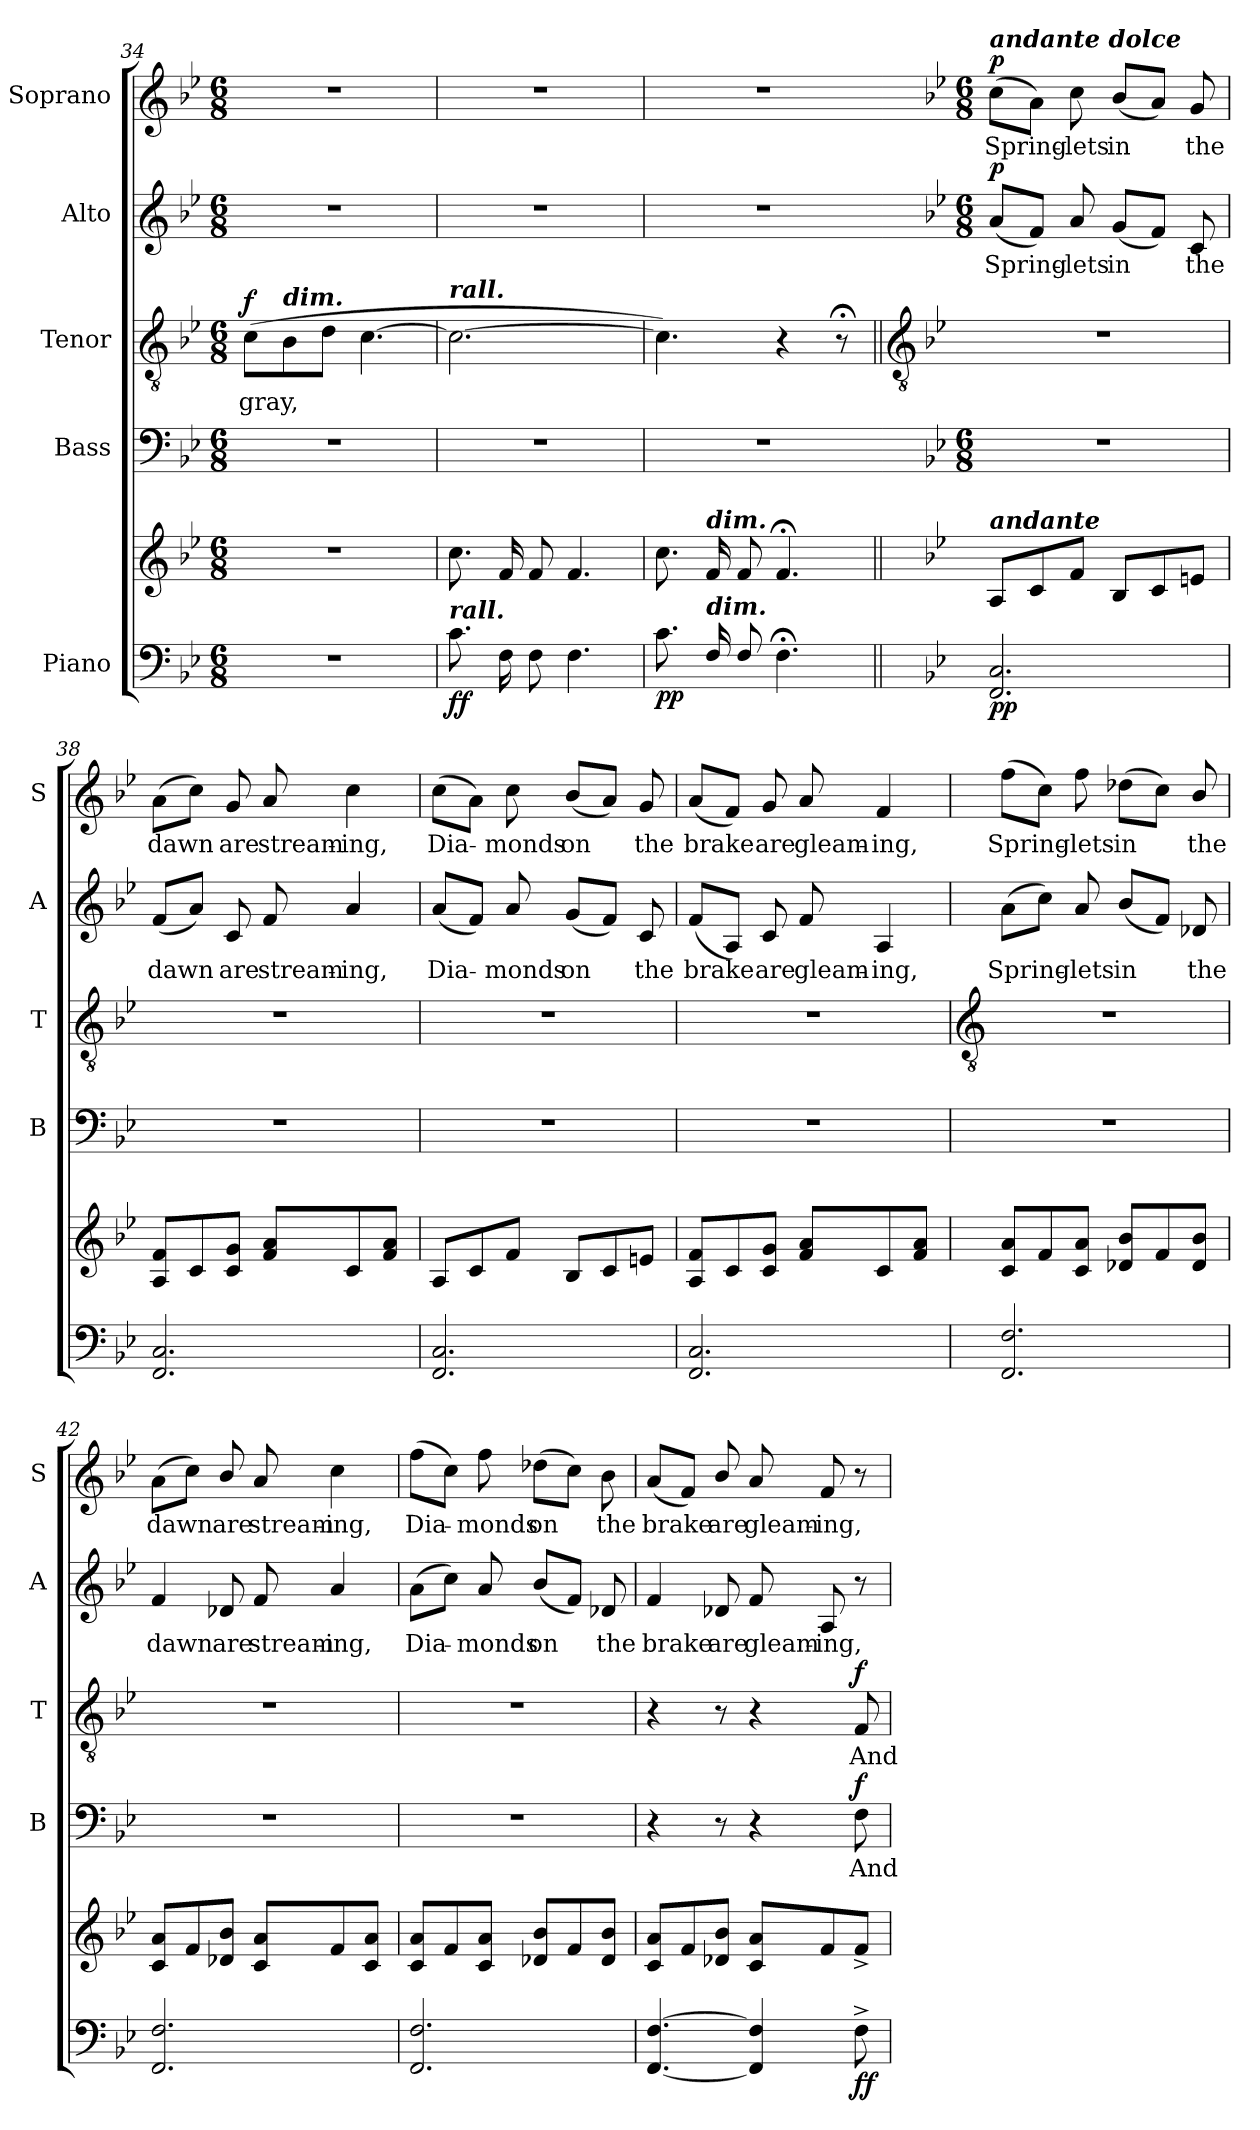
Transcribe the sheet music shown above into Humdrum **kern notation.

**kern	**kern	**dynam	**kern	**text	**dynam	**kern	**text	**dynam	**kern	**text	**dynam	**kern	**text	**dynam
*part5	*part5	*part5	*part4	*part4	*part4	*part3	*part3	*part3	*part2	*part2	*part2	*part1	*part1	*part1
*staff6	*staff5	*staff5/6	*staff4	*staff4	*staff4	*staff3	*staff3	*staff3	*staff2	*staff2	*staff2	*staff1	*staff1	*staff1
*I"Piano	*	*	*I"Bass	*	*	*I"Tenor	*	*	*I"Alto	*	*	*I"Soprano	*	*
*	*	*	*I'B	*	*	*I'T	*	*	*I'A	*	*	*I'S	*	*
*clefF4	*clefG2	*	*clefF4	*	*	*clefGv2	*	*	*clefG2	*	*	*clefG2	*	*
*k[b-e-]	*k[b-e-]	*	*k[b-e-]	*	*	*k[b-e-]	*	*	*k[b-e-]	*	*	*k[b-e-]	*	*
*B-:	*B-:	*	*B-:	*	*	*B-:	*	*	*B-:	*	*	*B-:	*	*
*M6/8	*M6/8	*	*M6/8	*	*	*M6/8	*	*	*M6/8	*	*	*M6/8	*	*
=34	=34	=34	=34	=34	=34	=34	=34	=34	=34	=34	=34	=34	=34	=34
!LO:N:vis=1	!LO:N:vis=1	!	!	!	!	!	!LO:LY:b	!LO:DY:b	!	!	!	!	!	!
2.r	2.r	.	2.r	.	.	(>8cL	gray,	f	2.r	.	.	2.r	.	.
!	!	!	!	!	!	!LO:TX:a:Bi:t=dim.	!	!	!	!	!	!	!	!
.	.	.	.	.	.	8B-	.	.	.	.	.	.	.	.
.	.	.	.	.	.	8dJ	.	.	.	.	.	.	.	.
.	.	.	.	.	.	[4.c	.	.	.	.	.	.	.	.
=35	=35	=35	=35	=35	=35	=35	=35	=35	=35	=35	=35	=35	=35	=35
!	!	!	!	!	!	!LO:TX:a:Bi:t=rall.	!	!	!	!	!	!	!	!
!LO:TX:a:Bi:t=rall.	!	!	!	!	!	!	!	!	!	!	!	!	!	!
!	!	!LO:DY:b=2	!	!	!	!	!	!	!	!	!	!	!	!
!	!	!LO:DY:n=1:b	!	!	!	!	!	!	!	!	!	!	!	!
8.cL	8.ccL	f f	2.r	.	.	2.c_	.	.	2.r	.	.	2.r	.	.
16FL	16fL	.	.	.	.	.	.	.	.	.	.	.	.	.
8FJ	8fJ	.	.	.	.	.	.	.	.	.	.	.	.	.
4.F	4.f	.	.	.	.	.	.	.	.	.	.	.	.	.
=36	=36	=36	=36	=36	=36	=36	=36	=36	=36	=36	=36	=36	=36	=36
!	!	!LO:DY:b=2	!	!	!	!	!	!	!	!	!	!	!	!
!	!	!LO:DY:n=1:b	!	!	!	!	!	!	!	!	!	!	!	!
8.c\L	8.ccL	p p	2.r	.	.	4.c])	.	.	2.r	.	.	2.r	.	.
!	!LO:TX:a:Bi:t=dim.	!	!	!	!	!	!	!	!	!	!	!	!	!
!LO:TX:a:Bi:t=dim.	!	!	!	!	!	!	!	!	!	!	!	!	!	!
16F/L	16fL	.	.	.	.	.	.	.	.	.	.	.	.	.
8F/J	8fJ	.	.	.	.	.	.	.	.	.	.	.	.	.
4.F;<	4.f;<	.	.	.	.	4r	.	.	.	.	.	.	.	.
.	.	.	.	.	.	8r;<	.	.	.	.	.	.	.	.
!!LO:LB:g=z
=37||	=37||	=37	=37	=37	=37	=37||	=37	=37	=37	=37	=37	=37	=37	=37
*	*	*	*	*	*	*clefGv2	*	*	*	*	*	*	*	*
*	*	*	*k[b-e-]	*	*	*	*	*	*k[b-e-]	*	*	*k[b-e-]	*	*
*	*	*	*B-:	*	*	*	*	*	*B-:	*	*	*B-:	*	*
*	*	*	*M6/8	*	*	*	*	*	*M6/8	*	*	*M6/8	*	*
!	!	!	!	!	!	!	!	!	!	!	!	!LO:TX:a:Bi:t=andante dolce	!	!
!	!LO:TX:a:Bi:t=andante	!	!	!	!	!	!	!	!	!	!	!	!	!
!	!	!LO:DY:b=2	!LO:N:vis=1	!	!	!LO:N:vis=1	!	!	!	!LO:LY:b	!	!	!LO:LY:b	!
!	!	!LO:DY:n=1:b	!	!	!	!	!	!	!	!	!LO:DY:b	!	!	!LO:DY:b
2.FF 2.C	8AL	p p	2.r	.	.	2.r	.	.	(<8aL	Spring-	p	(>8ccL	Spring-	p
.	8c	.	.	.	.	.	.	.	8fJ)	.	.	8aJ)	.	.
!	!	!	!	!	!	!	!	!	!	!LO:LY:b	!	!	!LO:LY:b	!
.	8fJ	.	.	.	.	.	.	.	8a	lets	.	8cc	lets	.
!	!	!	!	!	!	!	!	!	!	!LO:LY:b	!	!	!LO:LY:b	!
.	8B-L	.	.	.	.	.	.	.	(<8gL	in	.	(<8b-L	in	.
.	8c	.	.	.	.	.	.	.	8fJ)	.	.	8aJ)	.	.
!	!	!	!	!	!	!	!	!	!	!LO:LY:b	!	!	!LO:LY:b	!
.	8enJ	.	.	.	.	.	.	.	8c	the	.	8g	the	.
=38	=38	=38	=38	=38	=38	=38	=38	=38	=38	=38	=38	=38	=38	=38
!	!	!	!LO:N:vis=1	!	!	!LO:N:vis=1	!	!	!	!LO:LY:b	!	!	!LO:LY:b	!
2.FF 2.C	8A 8fL	.	2.r	.	.	2.r	.	.	(<8fL	dawn	.	(>8aL	dawn	.
.	8c	.	.	.	.	.	.	.	8aJ)	.	.	8ccJ)	.	.
!	!	!	!	!	!	!	!	!	!	!LO:LY:b	!	!	!LO:LY:b	!
.	8c 8gJ	.	.	.	.	.	.	.	8c	are	.	8g	are	.
!	!	!	!	!	!	!	!	!	!	!LO:LY:b	!	!	!LO:LY:b	!
.	8f 8aL	.	.	.	.	.	.	.	8f	stream-	.	8a	stream-	.
!	!	!	!	!	!	!	!	!	!	!LO:LY:b	!	!	!LO:LY:b	!
.	8c	.	.	.	.	.	.	.	4a	-ing,	.	4cc	-ing,	.
.	8f 8aJ	.	.	.	.	.	.	.	.	.	.	.	.	.
=39	=39	=39	=39	=39	=39	=39	=39	=39	=39	=39	=39	=39	=39	=39
!	!	!	!LO:N:vis=1	!	!	!LO:N:vis=1	!	!	!	!LO:LY:b	!	!	!LO:LY:b	!
2.FF 2.C	8AL	.	2.r	.	.	2.r	.	.	(<8aL	Dia-	.	(>8ccL	Dia-	.
.	8c	.	.	.	.	.	.	.	8fJ)	.	.	8aJ)	.	.
!	!	!	!	!	!	!	!	!	!	!LO:LY:b	!	!	!LO:LY:b	!
.	8fJ	.	.	.	.	.	.	.	8a	monds	.	8cc	monds	.
!	!	!	!	!	!	!	!	!	!	!LO:LY:b	!	!	!LO:LY:b	!
.	8B-L	.	.	.	.	.	.	.	(<8gL	on	.	(<8b-L	on	.
.	8c	.	.	.	.	.	.	.	8fJ)	.	.	8aJ)	.	.
!	!	!	!	!	!	!	!	!	!	!LO:LY:b	!	!	!LO:LY:b	!
.	8enJ	.	.	.	.	.	.	.	8c	the	.	8g	the	.
=40	=40	=40	=40	=40	=40	=40	=40	=40	=40	=40	=40	=40	=40	=40
!	!	!	!LO:N:vis=1	!	!	!LO:N:vis=1	!	!	!	!LO:LY:b	!	!	!LO:LY:b	!
2.FF 2.C	8A 8fL	.	2.r	.	.	2.r	.	.	(8fL	brake	.	(<8aL	brake	.
.	8c	.	.	.	.	.	.	.	8AJ)	.	.	8fJ)	.	.
!	!	!	!	!	!	!	!	!	!	!LO:LY:b	!	!	!LO:LY:b	!
.	8c 8gJ	.	.	.	.	.	.	.	8c	are	.	8g	are	.
!	!	!	!	!	!	!	!	!	!	!LO:LY:b	!	!	!LO:LY:b	!
.	8f 8aL	.	.	.	.	.	.	.	8f	gleam-	.	8a	gleam-	.
!	!	!	!	!	!	!	!	!	!	!LO:LY:b	!	!	!LO:LY:b	!
.	8c	.	.	.	.	.	.	.	4A	-ing,	.	4f	-ing,	.
.	8f 8aJ	.	.	.	.	.	.	.	.	.	.	.	.	.
!!LO:LB:g=z
=41	=41	=41	=41	=41	=41	=41	=41	=41	=41	=41	=41	=41	=41	=41
*	*	*	*	*	*	*clefGv2	*	*	*	*	*	*	*	*
!	!	!	!LO:N:vis=1	!	!	!LO:N:vis=1	!	!	!	!LO:LY:b	!	!	!LO:LY:b	!
2.FF 2.F	8c 8aL	.	2.r	.	.	2.r	.	.	(>8aL	Spring-	.	(>8ffL	Spring-	.
.	8f	.	.	.	.	.	.	.	8ccJ)	.	.	8ccJ)	.	.
!	!	!	!	!	!	!	!	!	!	!LO:LY:b	!	!	!LO:LY:b	!
.	8c 8aJ	.	.	.	.	.	.	.	8a	lets	.	8ff	lets	.
!	!	!	!	!	!	!	!	!	!	!LO:LY:b	!	!	!LO:LY:b	!
.	8d-X 8b-L	.	.	.	.	.	.	.	(<8b-L	in	.	(>8dd-XL	in	.
.	8f	.	.	.	.	.	.	.	8fJ)	.	.	8ccJ)	.	.
!	!	!	!	!	!	!	!	!	!	!LO:LY:b	!	!	!LO:LY:b	!
.	8d- 8b-J	.	.	.	.	.	.	.	8d-X/	the	.	8b-/	the	.
=42	=42	=42	=42	=42	=42	=42	=42	=42	=42	=42	=42	=42	=42	=42
!	!	!	!LO:N:vis=1	!	!	!LO:N:vis=1	!	!	!	!LO:LY:b	!	!	!LO:LY:b	!
2.FF 2.F	8c 8aL	.	2.r	.	.	2.r	.	.	4f	dawn	.	(>8aL	dawn	.
.	8f	.	.	.	.	.	.	.	.	.	.	8ccJ)	.	.
!	!	!	!	!	!	!	!	!	!	!LO:LY:b	!	!	!LO:LY:b	!
.	8d-X 8b-J	.	.	.	.	.	.	.	8d-X/	are	.	8b-/	are	.
!	!	!	!	!	!	!	!	!	!	!LO:LY:b	!	!	!LO:LY:b	!
.	8c 8aL	.	.	.	.	.	.	.	8f	stream-	.	8a	stream-	.
!	!	!	!	!	!	!	!	!	!	!LO:LY:b	!	!	!LO:LY:b	!
.	8f	.	.	.	.	.	.	.	4a	-ing,	.	4cc	-ing,	.
.	8c 8aJ	.	.	.	.	.	.	.	.	.	.	.	.	.
=43	=43	=43	=43	=43	=43	=43	=43	=43	=43	=43	=43	=43	=43	=43
!	!	!	!LO:N:vis=1	!	!	!LO:N:vis=1	!	!	!	!LO:LY:b	!	!	!LO:LY:b	!
2.FF 2.F	8c 8aL	.	2.r	.	.	2.r	.	.	(>8aL	Dia-	.	(>8ffL	Dia-	.
.	8f	.	.	.	.	.	.	.	8ccJ)	.	.	8ccJ)	.	.
!	!	!	!	!	!	!	!	!	!	!LO:LY:b	!	!	!LO:LY:b	!
.	8c 8aJ	.	.	.	.	.	.	.	8a	monds	.	8ff	monds	.
!	!	!	!	!	!	!	!	!	!	!LO:LY:b	!	!	!LO:LY:b	!
.	8d-X 8b-L	.	.	.	.	.	.	.	(<8b-L	on	.	(>8dd-XL	on	.
.	8f	.	.	.	.	.	.	.	8fJ)	.	.	8ccJ)	.	.
!	!	!	!	!	!	!	!	!	!	!LO:LY:b	!	!	!LO:LY:b	!
.	8d- 8b-J	.	.	.	.	.	.	.	8d-X	the	.	8b-	the	.
=44	=44	=44	=44	=44	=44	=44	=44	=44	=44	=44	=44	=44	=44	=44
!	!	!	!	!	!	!	!	!	!	!LO:LY:b	!	!	!LO:LY:b	!
[4.FF [4.F	8c 8aL	.	4r	.	.	4r	.	.	4f	brake	.	(<8aL	brake	.
.	8f	.	.	.	.	.	.	.	.	.	.	8fJ)	.	.
!	!	!	!	!	!	!	!	!	!	!LO:LY:b	!	!	!LO:LY:b	!
.	8d-X 8b-J	.	8r	.	.	8r	.	.	8d-X	are	.	8b-/	are	.
!	!	!	!	!	!	!	!	!	!	!LO:LY:b	!	!	!LO:LY:b	!
4FF] 4F]	8c 8aL	.	4r	.	.	4r	.	.	8f	gleam-	.	8a	gleam-	.
!	!	!	!	!	!	!	!	!	!	!LO:LY:b	!	!	!LO:LY:b	!
.	8f	.	.	.	.	.	.	.	8A	-ing,	.	8f	-ing,	.
!	!	!LO:DY:b=2	!	!LO:LY:b	!	!	!LO:LY:b	!	!	!	!	!	!	!
!	!	!LO:DY:n=1:b	!	!	!LO:DY:b	!	!	!LO:DY:b	!	!	!	!	!	!
8F^	8f^J	f f	8F	And	f	8F	And	f	8r	.	.	8r	.	.
=	=	=	=	=	=	=	=	=	=	=	=	=	=	=
*-	*-	*-	*-	*-	*-	*-	*-	*-	*-	*-	*-	*-	*-	*-
